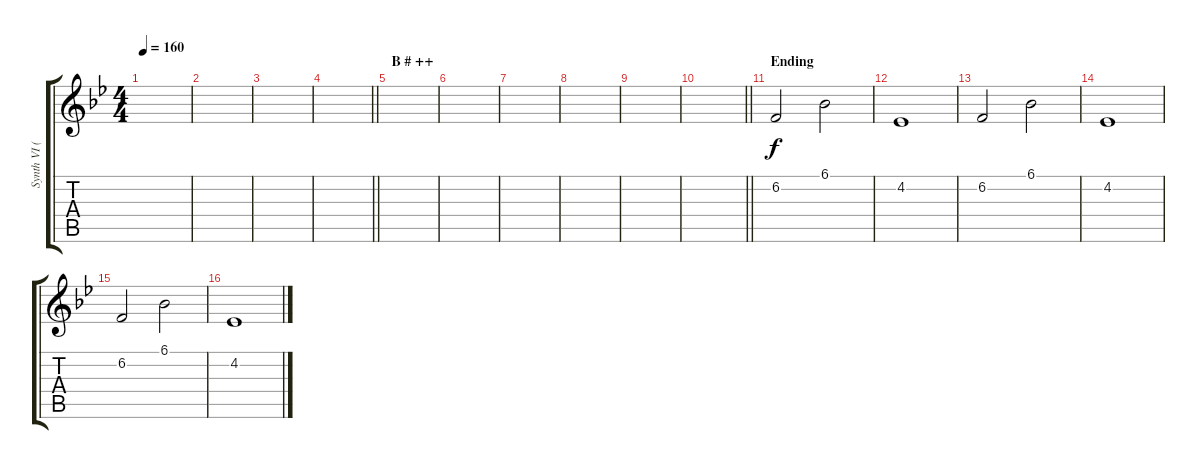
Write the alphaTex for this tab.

\track ("Synth VI (Kotobuki Tsumugi)" "Synth VI (") {instrument glockenspiel}
\staff {score tabs}
\tuning (E4 B3 G3 D3 A2 E2) {hide}
\ts (4 4)
\tempo 160
\clef g2
\ks bb
|
|
|
\barLineRight lightlight
|
\section ("" "B # ++")
|
|
|
|
|
\barLineRight lightlight
|
\section ("" "Ending")
6.2.2 6.1.2 |
4.2.1 |
6.2.2 6.1.2 |
4.2.1 |
6.2.2 6.1.2 |
4.2.1
